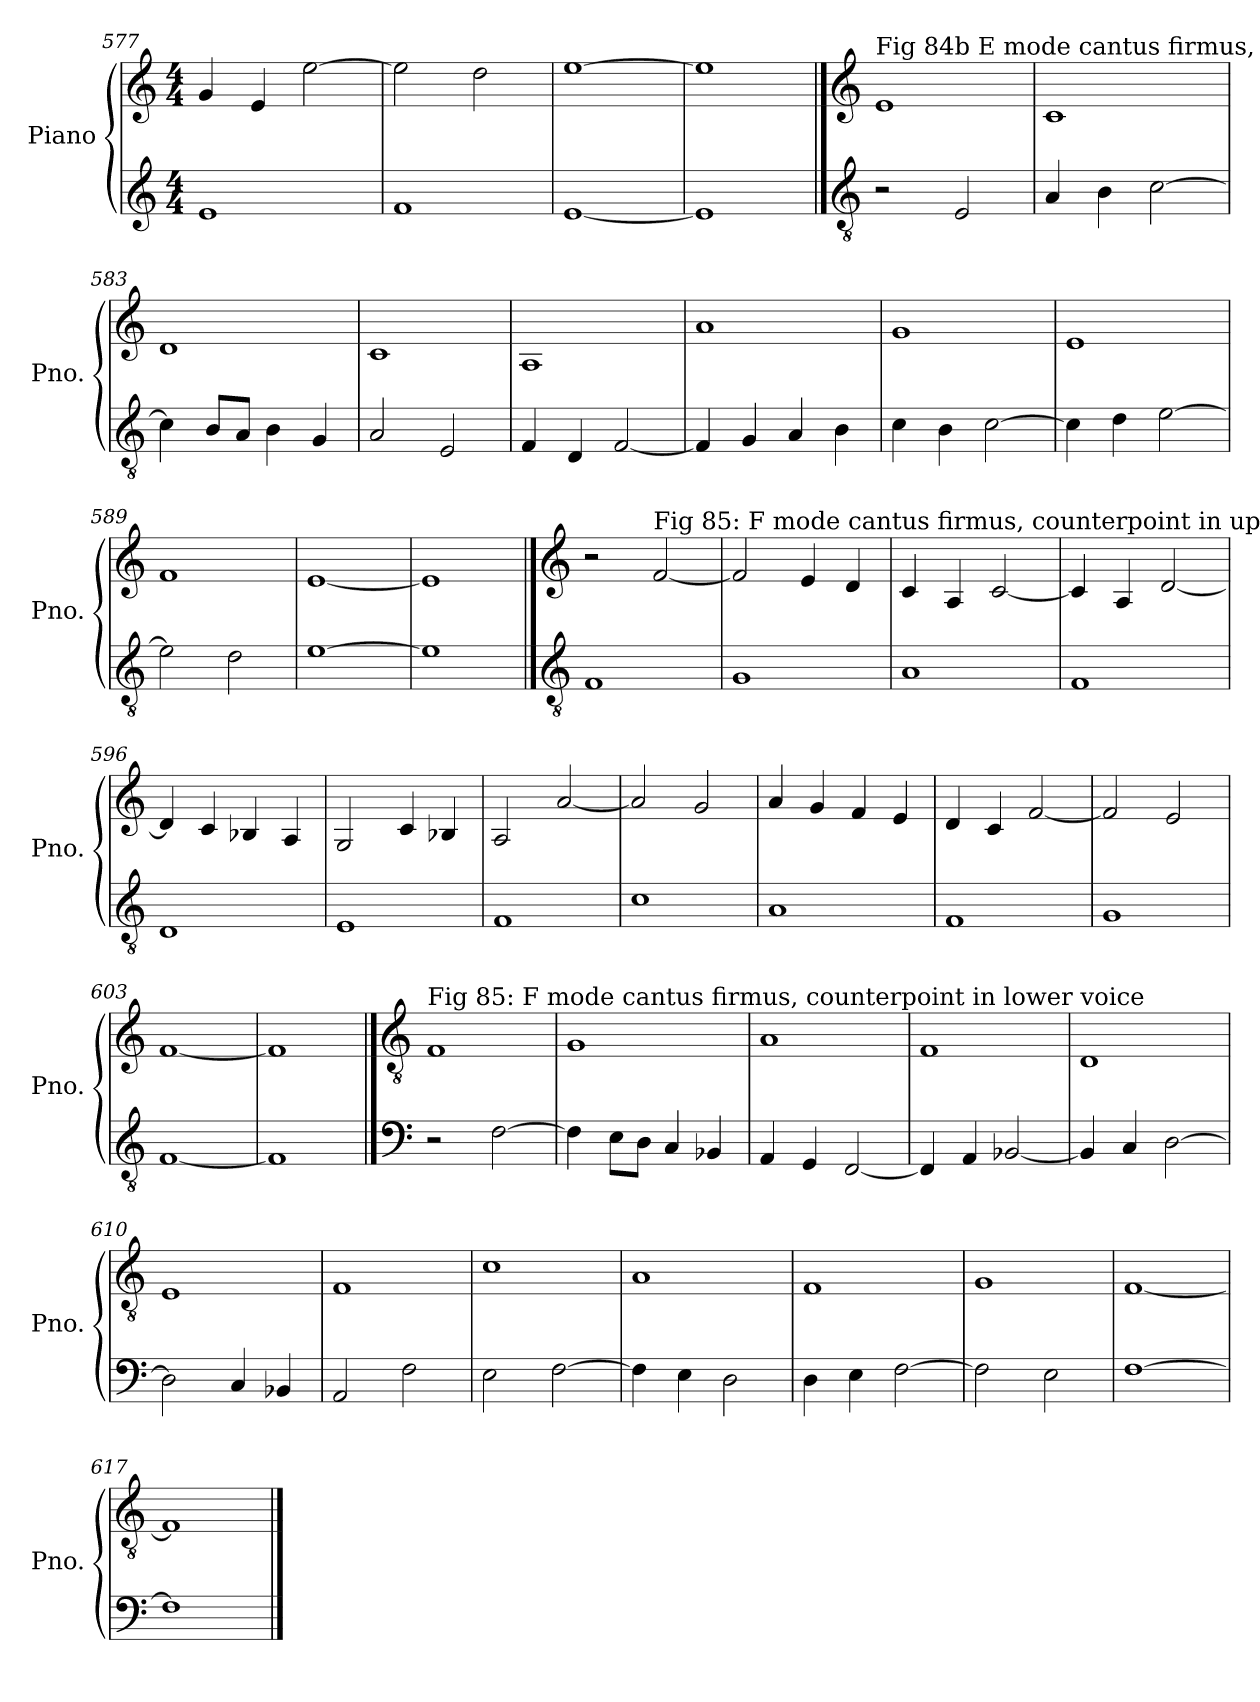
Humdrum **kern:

**kern	**kern
*part1	*part1
*staff2	*staff1
*I"Piano	*
*I'Pno.	*
*clefG2	*clefG2
*k[]	*k[]
*M4/4	*M4/4
=577	=577
1e	4g/
.	4e/
.	[2ee\
=578	=578
1f	2ee\]
.	2dd\
=579	=579
[1e	[1ee
=580	=580
1e]	1ee]
!!LO:LB:g=z
==581	==581
*clefGv2	*clefG2
!	!LO:TX:a:t=Fig 84b   E mode cantus firmus, counterpoint in lower voice
2r	1e
2E/	.
=582	=582
4A/	1c
4B\	.
[2c\	.
=583	=583
4c\]	1d
8B/L	.
8A/J	.
4B\	.
4G/	.
=584	=584
2A/	1c
2E/	.
=585	=585
4F/	1A
4D/	.
[2F/	.
=586	=586
4F/]	1a
4G/	.
4A/	.
4B\	.
=587	=587
4c\	1g
4B\	.
[2c\	.
=588	=588
4c\]	1e
4d\	.
[2e\	.
=589	=589
2e\]	1f
2d\	.
=590	=590
[1e	[1e
=591	=591
1e]	1e]
!!LO:LB:g=z
==592	==592
*clefGv2	*clefG2
1F	2r
!	!LO:TX:a:t=Fig 85&colon;  F mode cantus firmus, counterpoint in upper voice
.	[2f/
=593	=593
1G	2f/]
.	4e/
.	4d/
=594	=594
1A	4c/
.	4A/
.	[2c/
=595	=595
1F	4c/]
.	4A/
.	[2d/
=596	=596
1D	4d/]
.	4c/
.	4B-X/
.	4A/
=597	=597
1E	2G/
.	4c/
.	4B-X/
!!LO:PB:g=z
=598	=598
1F	2A/
.	[2a/
=599	=599
1c	2a/]
.	2g/
=600	=600
1A	4a/
.	4g/
.	4f/
.	4e/
=601	=601
1F	4d/
.	4c/
.	[2f/
=602	=602
1G	2f/]
.	2e/
=603	=603
[1F	[1f
=604	=604
1F]	1f]
!!LO:LB:g=z
==605	==605
*clefF4	*clefGv2
!	!LO:TX:a:t=Fig 85&colon;  F mode cantus firmus, counterpoint in lower voice
2r	1F
[2F\	.
=606	=606
4F\]	1G
8E\L	.
8D\J	.
4C/	.
4BB-X/	.
=607	=607
4AA/	1A
4GG/	.
[2FF/	.
=608	=608
4FF/]	1F
4AA/	.
[2BB-X/	.
=609	=609
4BB-/]	1D
4C/	.
[2D\	.
=610	=610
2D\]	1E
4C/	.
4BB-X/	.
=611	=611
2AA/	1F
2F\	.
=612	=612
2E\	1c
[2F\	.
=613	=613
4F\]	1A
4E\	.
2D\	.
=614	=614
4D\	1F
4E\	.
[2F\	.
=615	=615
2F\]	1G
2E\	.
=616	=616
[1F	[1F
=617	=617
1F]	1F]
==	==
*-	*-
